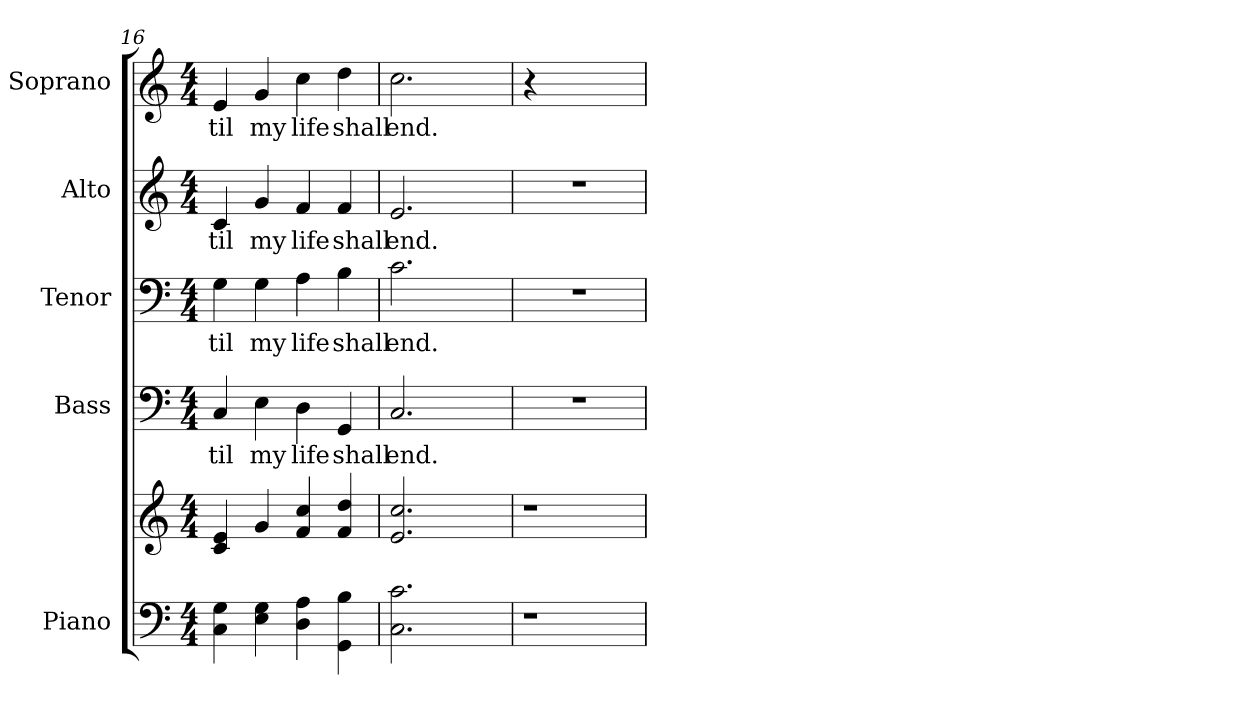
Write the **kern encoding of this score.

**kern	**kern	**kern	**text	**kern	**text	**kern	**text	**kern	**text
*part5	*part5	*part4	*part4	*part3	*part3	*part2	*part2	*part1	*part1
*staff6	*staff5	*staff4	*staff4	*staff3	*staff3	*staff2	*staff2	*staff1	*staff1
*I"Piano	*	*I"Bass	*	*I"Tenor	*	*I"Alto	*	*I"Soprano	*
*I'Pno.	*	*I'B.	*	*I'T.	*	*I'A.	*	*I'S.	*
!!LO:PB:g=z
*clefF4	*clefG2	*clefF4	*	*clefF4	*	*clefG2	*	*clefG2	*
*k[]	*k[]	*k[]	*	*k[]	*	*k[]	*	*k[]	*
*C:	*C:	*C:	*	*C:	*	*C:	*	*C:	*
*M4/4	*M4/4	*M4/4	*	*M4/4	*	*M4/4	*	*M4/4	*
=16	=16	=16	=16	=16	=16	=16	=16	=16	=16
!	!	!	!LO:LY:b:color=#000000	!	!	!	!	!	!
!	!	!	!	!	!LO:LY:b:color=#000000	!	!	!	!
!	!	!	!	!	!	!	!LO:LY:b:color=#000000	!	!
!	!	!	!	!	!	!	!	!	!LO:LY:b:color=#000000
4Ci\ 4Gi	4ci/ 4ei	4Ci/	-til	4Gi\	-til	4ci/	-til	4ei/	-til
!	!	!	!LO:LY:b:color=#000000	!	!	!	!	!	!
!	!	!	!	!	!LO:LY:b:color=#000000	!	!	!	!
!	!	!	!	!	!	!	!LO:LY:b:color=#000000	!	!
!	!	!	!	!	!	!	!	!	!LO:LY:b:color=#000000
4Ei\ 4Gi	4gi/	4Ei\	my	4Gi\	my	4gi/	my	4gi/	my
!	!	!	!LO:LY:b:color=#000000	!	!	!	!	!	!
!	!	!	!	!	!LO:LY:b:color=#000000	!	!	!	!
!	!	!	!	!	!	!	!LO:LY:b:color=#000000	!	!
!	!	!	!	!	!	!	!	!	!LO:LY:b:color=#000000
4Di\ 4Ai	4fi/ 4cci	4Di\	life	4Ai\	life	4fi/	life	4cci\	life
!	!	!	!LO:LY:b:color=#000000	!	!	!	!	!	!
!	!	!	!	!	!LO:LY:b:color=#000000	!	!	!	!
!	!	!	!	!	!	!	!LO:LY:b:color=#000000	!	!
!	!	!	!	!	!	!	!	!	!LO:LY:b:color=#000000
4GGi\ 4Bi	4fi/ 4ddi	4GGi/	shall	4Bi\	shall	4fi/	shall	4ddi\	shall
=17	=17	=17	=17	=17	=17	=17	=17	=17	=17
!	!	!	!LO:LY:b:color=#000000	!	!	!	!	!	!
!	!	!	!	!	!LO:LY:b:color=#000000	!	!	!	!
!	!	!	!	!	!	!	!LO:LY:b:color=#000000	!	!
!	!	!	!	!	!	!	!	!	!LO:LY:b:color=#000000
2.Ci\ 2.ci	2.ei/ 2.cci	2.Ci/	end.	2.ci\	end.	2.ei/	end.	2.cci\	end.
4ryy	4ryy	4ryy	.	4ryy	.	4ryy	.	4ryy	.
=18	=18	=18	=18	=18	=18	=18	=18	=18	=18
!LO:N:vis=1	!LO:N:vis=1	!LO:N:vis=1	!	!LO:N:vis=1	!	!LO:N:vis=1	!	!	!
4r	4r	1r	.	1r	.	1r	.	4r	.
2.ryy	2.ryy	.	.	.	.	.	.	2.ryy	.
=	=	=	=	=	=	=	=	=	=
*-	*-	*-	*-	*-	*-	*-	*-	*-	*-
